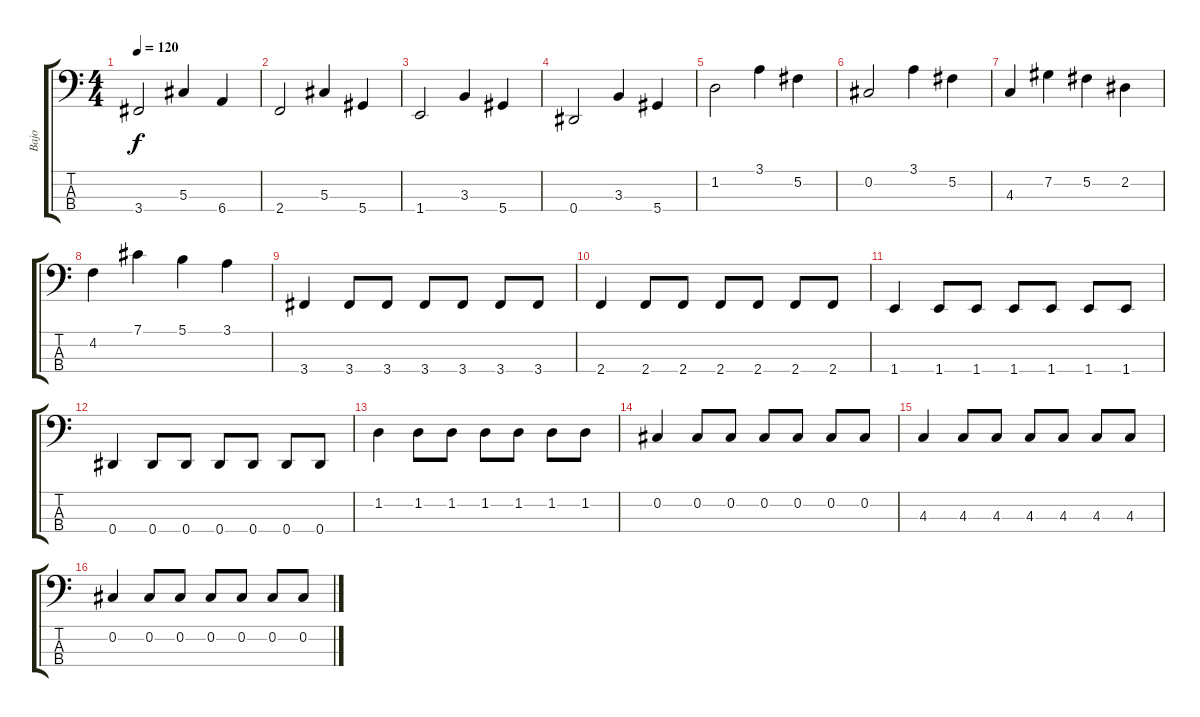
\track ("Bajo" "Bajo") {instrument electricbassfinger}
\staff {score tabs}
\tuning (Gb2 Db2 Ab1 Eb1) {hide}
\ts (4 4)
\tempo 120
\clef f4
\ks c
3.4.2{dy f} 5.3.4 6.4.4 |
2.4.2 5.3.4 5.4.4 |
1.4.2 3.3.4 5.4.4 |
0.4.2 3.3.4 5.4.4 |
1.2.2 3.1.4 5.2.4 |
0.2.2 3.1.4 5.2.4 |
4.3.4 7.2.4 5.2.4 2.2.4 |
4.2.4 7.1.4 5.1.4 3.1.4 |
3.4.4 3.4.8 3.4.8 3.4.8 3.4.8 3.4.8 3.4.8 |
2.4.4 2.4.8 2.4.8 2.4.8 2.4.8 2.4.8 2.4.8 |
1.4.4 1.4.8 1.4.8 1.4.8 1.4.8 1.4.8 1.4.8 |
0.4.4 0.4.8 0.4.8 0.4.8 0.4.8 0.4.8 0.4.8 |
1.2.4 1.2.8 1.2.8 1.2.8 1.2.8 1.2.8 1.2.8 |
0.2.4 0.2.8 0.2.8 0.2.8 0.2.8 0.2.8 0.2.8 |
4.3.4 4.3.8 4.3.8 4.3.8 4.3.8 4.3.8 4.3.8 |
0.2.4 0.2.8 0.2.8 0.2.8 0.2.8 0.2.8 0.2.8
